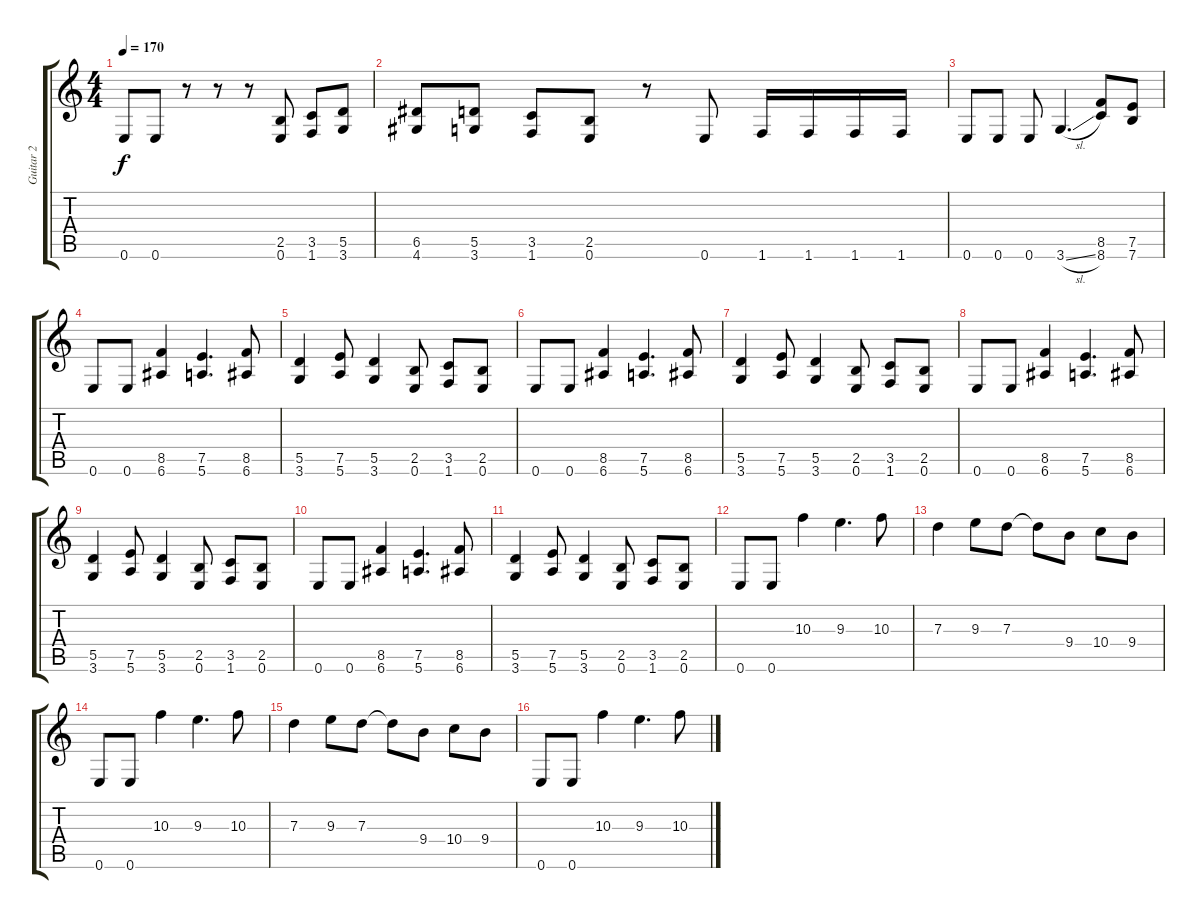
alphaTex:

\track ("Guitar 2" "Guitar 2") {instrument overdrivenguitar}
\staff {score tabs}
\tuning (E4 B3 G3 D3 A2 E2) {hide}
\ts (4 4)
\tempo 170
\clef g2
\ks c
0.6.8{dy f} 0.6.8 r.8 r.8 r.8 (2.5 0.6).8 (3.5 1.6).8 (5.5 3.6).8 |
(6.5 4.6).8 (5.5 3.6).8 (3.5 1.6).8 (2.5 0.6).8 r.8 0.6.8 1.6.16 1.6.16 1.6.16 1.6.16 |
0.6.8 0.6.8 0.6.8 3.6{sl}.4{d} (8.5 8.6).8 (7.5 7.6).8 |
0.6.8 0.6.8 (8.5 6.6).4 (7.5 5.6).4{d} (8.5 6.6).8 |
(5.5 3.6).4 (7.5 5.6).8 (5.5 3.6).4 (2.5 0.6).8 (3.5 1.6).8 (2.5 0.6).8 |
0.6.8 0.6.8 (8.5 6.6).4 (7.5 5.6).4{d} (8.5 6.6).8 |
(5.5 3.6).4 (7.5 5.6).8 (5.5 3.6).4 (2.5 0.6).8 (3.5 1.6).8 (2.5 0.6).8 |
0.6.8 0.6.8 (8.5 6.6).4 (7.5 5.6).4{d} (8.5 6.6).8 |
(5.5 3.6).4 (7.5 5.6).8 (5.5 3.6).4 (2.5 0.6).8 (3.5 1.6).8 (2.5 0.6).8 |
0.6.8 0.6.8 (8.5 6.6).4 (7.5 5.6).4{d} (8.5 6.6).8 |
(5.5 3.6).4 (7.5 5.6).8 (5.5 3.6).4 (2.5 0.6).8 (3.5 1.6).8 (2.5 0.6).8 |
0.6.8 0.6.8 10.3.4 9.3.4{d} 10.3.8 |
7.3.4 9.3.8 7.3.8 7.3{t}.8 9.4.8 10.4.8 9.4.8 |
0.6.8 0.6.8 10.3.4 9.3.4{d} 10.3.8 |
7.3.4 9.3.8 7.3.8 7.3{t}.8 9.4.8 10.4.8 9.4.8 |
0.6.8 0.6.8 10.3.4 9.3.4{d} 10.3.8
